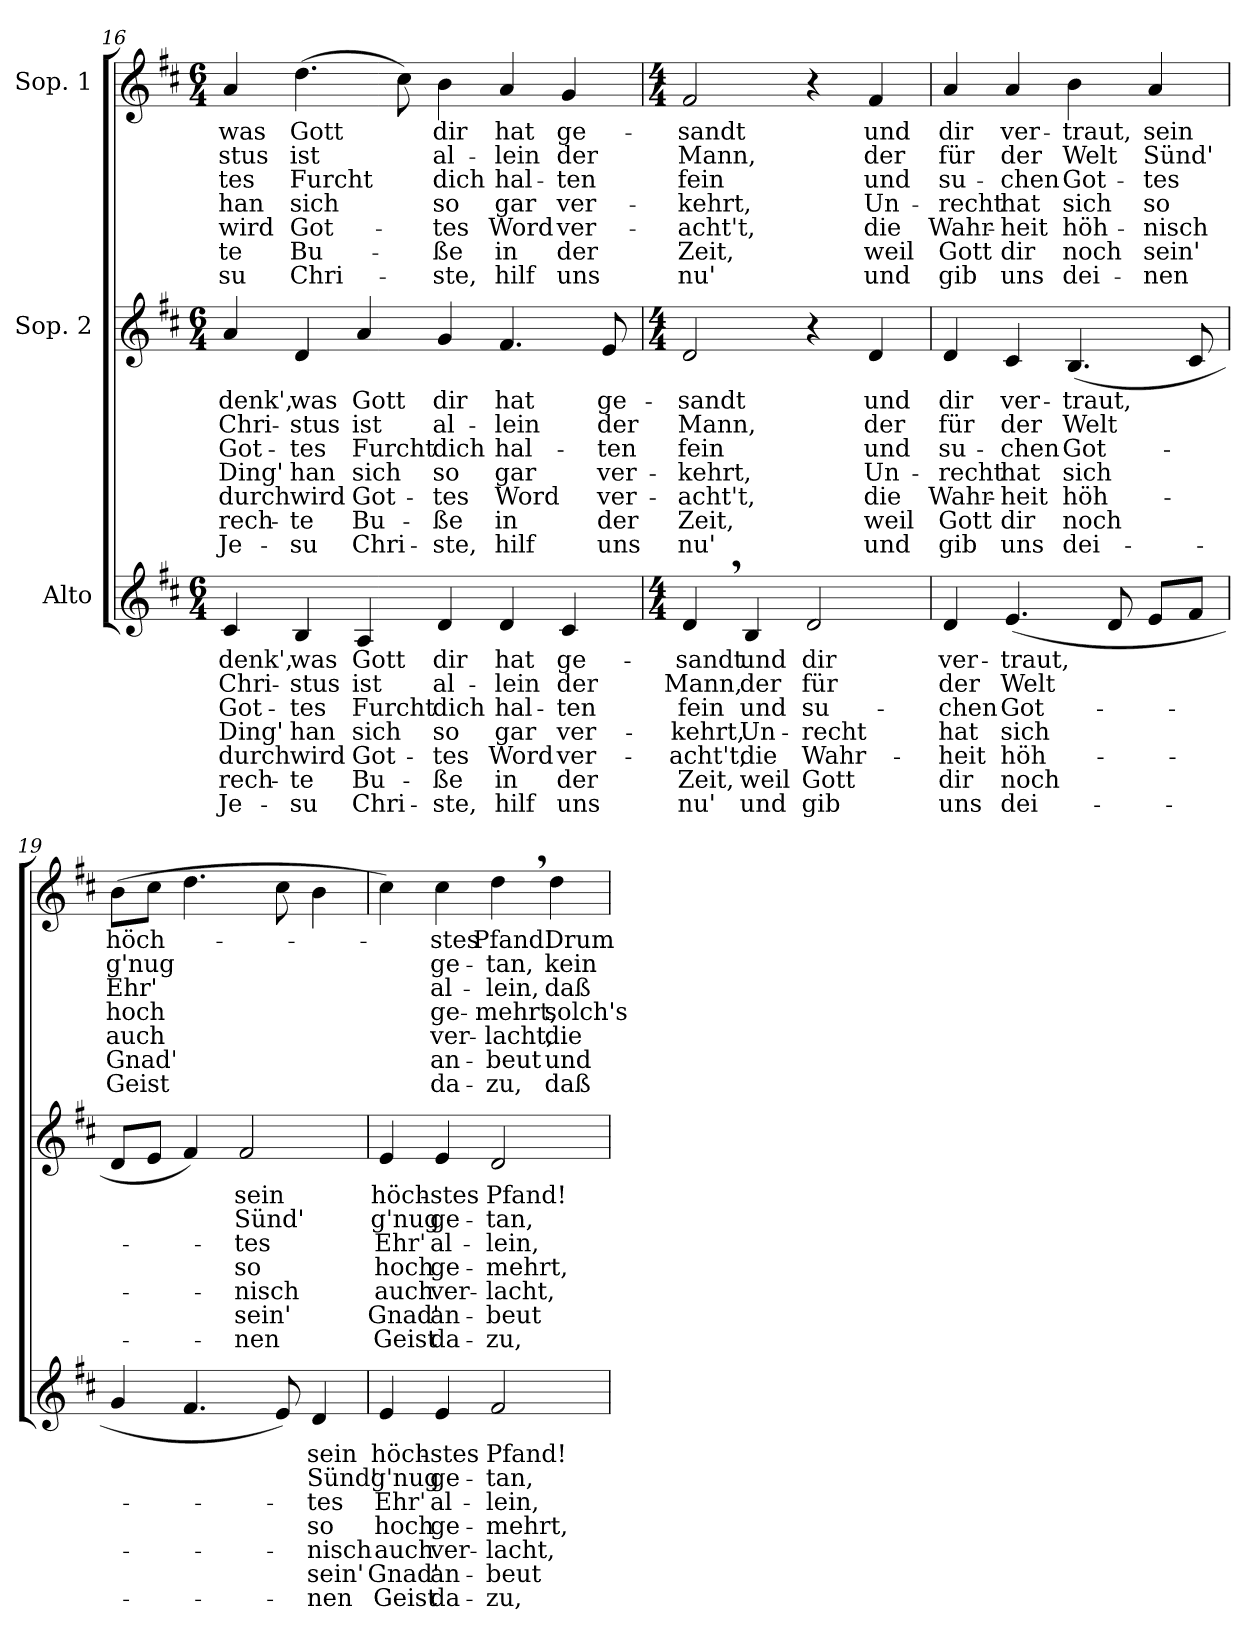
**kern	**text	**text	**text	**text	**text	**text	**text	**kern	**text	**text	**text	**text	**text	**text	**text	**kern	**text	**text	**text	**text	**text	**text	**text
*part3	*part3	*part3	*part3	*part3	*part3	*part3	*part3	*part2	*part2	*part2	*part2	*part2	*part2	*part2	*part2	*part1	*part1	*part1	*part1	*part1	*part1	*part1	*part1
*staff3	*staff3	*staff3	*staff3	*staff3	*staff3	*staff3	*staff3	*staff2	*staff2	*staff2	*staff2	*staff2	*staff2	*staff2	*staff2	*staff1	*staff1	*staff1	*staff1	*staff1	*staff1	*staff1	*staff1
*I"Alto	*	*	*	*	*	*	*	*I"Sop. 2	*	*	*	*	*	*	*	*I"Sop. 1	*	*	*	*	*	*	*
*clefG2	*	*	*	*	*	*	*	*clefG2	*	*	*	*	*	*	*	*clefG2	*	*	*	*	*	*	*
*k[f#c#]	*	*	*	*	*	*	*	*k[f#c#]	*	*	*	*	*	*	*	*k[f#c#]	*	*	*	*	*	*	*
*D:	*	*	*	*	*	*	*	*D:	*	*	*	*	*	*	*	*D:	*	*	*	*	*	*	*
*M6/4	*	*	*	*	*	*	*	*M6/4	*	*	*	*	*	*	*	*M6/4	*	*	*	*	*	*	*
=16	=16	=16	=16	=16	=16	=16	=16	=16	=16	=16	=16	=16	=16	=16	=16	=16	=16	=16	=16	=16	=16	=16	=16
!	!LO:LY:b	!LO:LY:b	!LO:LY:b	!LO:LY:b	!LO:LY:b	!LO:LY:b	!LO:LY:b	!	!	!	!	!	!	!	!	!	!	!	!	!	!	!	!
!	!	!	!	!	!	!	!	!	!LO:LY:b	!LO:LY:b	!LO:LY:b	!LO:LY:b	!LO:LY:b	!LO:LY:b	!LO:LY:b	!	!	!	!	!	!	!	!
!	!	!	!	!	!	!	!	!	!	!	!	!	!	!	!	!	!LO:LY:b	!LO:LY:b	!LO:LY:b	!LO:LY:b	!LO:LY:b	!LO:LY:b	!LO:LY:b
4c#/	-denk',	Chri-	Got-	Ding'	-durch	rech-	Je-	4a/	-denk',	Chri-	Got-	Ding'	-durch	rech-	Je-	4a/	was	-stus	-tes	han	wird	-te	-su
!	!LO:LY:b	!LO:LY:b	!LO:LY:b	!LO:LY:b	!LO:LY:b	!LO:LY:b	!LO:LY:b	!	!	!	!	!	!	!	!	!	!	!	!	!	!	!	!
!	!	!	!	!	!	!	!	!	!LO:LY:b	!LO:LY:b	!LO:LY:b	!LO:LY:b	!LO:LY:b	!LO:LY:b	!LO:LY:b	!	!	!	!	!	!	!	!
!	!	!	!	!	!	!	!	!	!	!	!	!	!	!	!	!	!LO:LY:b	!LO:LY:b	!LO:LY:b	!LO:LY:b	!LO:LY:b	!LO:LY:b	!LO:LY:b
4B/	was	-stus	-tes	han	wird	-te	-su	4d/	was	-stus	-tes	han	wird	-te	-su	(>4.dd\	Gott	ist	Furcht	sich	Got-	Bu-	Chri-
!	!LO:LY:b	!LO:LY:b	!LO:LY:b	!LO:LY:b	!LO:LY:b	!LO:LY:b	!LO:LY:b	!	!	!	!	!	!	!	!	!	!	!	!	!	!	!	!
!	!	!	!	!	!	!	!	!	!LO:LY:b	!LO:LY:b	!LO:LY:b	!LO:LY:b	!LO:LY:b	!LO:LY:b	!LO:LY:b	!	!	!	!	!	!	!	!
4A/	Gott	ist	Furcht	sich	Got-	Bu-	Chri-	4a/	Gott	ist	Furcht	sich	Got-	Bu-	Chri-	.	.	.	.	.	.	.	.
.	.	.	.	.	.	.	.	.	.	.	.	.	.	.	.	8cc#\)	.	.	.	.	.	.	.
!	!LO:LY:b	!LO:LY:b	!LO:LY:b	!LO:LY:b	!LO:LY:b	!LO:LY:b	!LO:LY:b	!	!	!	!	!	!	!	!	!	!	!	!	!	!	!	!
!	!	!	!	!	!	!	!	!	!LO:LY:b	!LO:LY:b	!LO:LY:b	!LO:LY:b	!LO:LY:b	!LO:LY:b	!LO:LY:b	!	!	!	!	!	!	!	!
!	!	!	!	!	!	!	!	!	!	!	!	!	!	!	!	!	!LO:LY:b	!LO:LY:b	!LO:LY:b	!LO:LY:b	!LO:LY:b	!LO:LY:b	!LO:LY:b
4d/	dir	al-	dich	so	-tes	-ße	-ste,	4g/	dir	al-	dich	so	-tes	-ße	-ste,	4b\	dir	al-	dich	so	-tes	-ße	-ste,
!	!LO:LY:b	!LO:LY:b	!LO:LY:b	!LO:LY:b	!LO:LY:b	!LO:LY:b	!LO:LY:b	!	!	!	!	!	!	!	!	!	!	!	!	!	!	!	!
!	!	!	!	!	!	!	!	!	!LO:LY:b	!LO:LY:b	!LO:LY:b	!LO:LY:b	!LO:LY:b	!LO:LY:b	!LO:LY:b	!	!	!	!	!	!	!	!
!	!	!	!	!	!	!	!	!	!	!	!	!	!	!	!	!	!LO:LY:b	!LO:LY:b	!LO:LY:b	!LO:LY:b	!LO:LY:b	!LO:LY:b	!LO:LY:b
4d/	hat	-lein	hal-	gar	Word	in	hilf	4.f#/	hat	-lein	hal-	gar	Word	in	hilf	4a/	hat	-lein	hal-	gar	Word	in	hilf
!	!LO:LY:b	!LO:LY:b	!LO:LY:b	!LO:LY:b	!LO:LY:b	!LO:LY:b	!LO:LY:b	!	!	!	!	!	!	!	!	!	!	!	!	!	!	!	!
!	!	!	!	!	!	!	!	!	!	!	!	!	!	!	!	!	!LO:LY:b	!LO:LY:b	!LO:LY:b	!LO:LY:b	!LO:LY:b	!LO:LY:b	!LO:LY:b
4c#/	ge-	der	-ten	ver-	ver-	der	uns	.	.	.	.	.	.	.	.	4g/	ge-	der	-ten	ver-	ver-	der	uns
!	!	!	!	!	!	!	!	!	!LO:LY:b	!LO:LY:b	!LO:LY:b	!LO:LY:b	!LO:LY:b	!LO:LY:b	!LO:LY:b	!	!	!	!	!	!	!	!
.	.	.	.	.	.	.	.	8e/	ge-	der	-ten	ver-	ver-	der	uns	.	.	.	.	.	.	.	.
!!LO:PB:g=z
=17	=17	=17	=17	=17	=17	=17	=17	=17	=17	=17	=17	=17	=17	=17	=17	=17	=17	=17	=17	=17	=17	=17	=17
*M4/4	*	*	*	*	*	*	*	*M4/4	*	*	*	*	*	*	*	*M4/4	*	*	*	*	*	*	*
!	!LO:LY:b	!LO:LY:b	!LO:LY:b	!LO:LY:b	!LO:LY:b	!LO:LY:b	!LO:LY:b	!	!	!	!	!	!	!	!	!	!	!	!	!	!	!	!
!	!	!	!	!	!	!	!	!	!LO:LY:b	!LO:LY:b	!LO:LY:b	!LO:LY:b	!LO:LY:b	!LO:LY:b	!LO:LY:b	!	!	!	!	!	!	!	!
!	!	!	!	!	!	!	!	!	!	!	!	!	!	!	!	!	!LO:LY:b	!LO:LY:b	!LO:LY:b	!LO:LY:b	!LO:LY:b	!LO:LY:b	!LO:LY:b
4d,>/	-sandt	Mann,	fein	-kehrt,	-acht't,	Zeit,	nu'	2d/	-sandt	Mann,	fein	-kehrt,	-acht't,	Zeit,	nu'	2f#/	-sandt	Mann,	fein	-kehrt,	-acht't,	Zeit,	nu'
!	!LO:LY:b	!LO:LY:b	!LO:LY:b	!LO:LY:b	!LO:LY:b	!LO:LY:b	!LO:LY:b	!	!	!	!	!	!	!	!	!	!	!	!	!	!	!	!
4B/	und	der	und	Un-	die	weil	und	.	.	.	.	.	.	.	.	.	.	.	.	.	.	.	.
!	!LO:LY:b	!LO:LY:b	!LO:LY:b	!LO:LY:b	!LO:LY:b	!LO:LY:b	!LO:LY:b	!	!	!	!	!	!	!	!	!	!	!	!	!	!	!	!
2d/	dir	für	su-	-recht	Wahr-	Gott	gib	4r	.	.	.	.	.	.	.	4r	.	.	.	.	.	.	.
!	!	!	!	!	!	!	!	!	!LO:LY:b	!LO:LY:b	!LO:LY:b	!LO:LY:b	!LO:LY:b	!LO:LY:b	!LO:LY:b	!	!	!	!	!	!	!	!
!	!	!	!	!	!	!	!	!	!	!	!	!	!	!	!	!	!LO:LY:b	!LO:LY:b	!LO:LY:b	!LO:LY:b	!LO:LY:b	!LO:LY:b	!LO:LY:b
.	.	.	.	.	.	.	.	4d/	und	der	und	Un-	die	weil	und	4f#/	und	der	und	Un-	die	weil	und
=18	=18	=18	=18	=18	=18	=18	=18	=18	=18	=18	=18	=18	=18	=18	=18	=18	=18	=18	=18	=18	=18	=18	=18
!	!LO:LY:b	!LO:LY:b	!LO:LY:b	!LO:LY:b	!LO:LY:b	!LO:LY:b	!LO:LY:b	!	!	!	!	!	!	!	!	!	!	!	!	!	!	!	!
!	!	!	!	!	!	!	!	!	!LO:LY:b	!LO:LY:b	!LO:LY:b	!LO:LY:b	!LO:LY:b	!LO:LY:b	!LO:LY:b	!	!	!	!	!	!	!	!
!	!	!	!	!	!	!	!	!	!	!	!	!	!	!	!	!	!LO:LY:b	!LO:LY:b	!LO:LY:b	!LO:LY:b	!LO:LY:b	!LO:LY:b	!LO:LY:b
4d/	ver-	der	-chen	hat	-heit	dir	uns	4d/	dir	für	su-	-recht	Wahr-	Gott	gib	4a/	dir	für	su-	-recht	Wahr-	Gott	gib
!	!LO:LY:b	!LO:LY:b	!LO:LY:b	!LO:LY:b	!LO:LY:b	!LO:LY:b	!LO:LY:b	!	!	!	!	!	!	!	!	!	!	!	!	!	!	!	!
!	!	!	!	!	!	!	!	!	!LO:LY:b	!LO:LY:b	!LO:LY:b	!LO:LY:b	!LO:LY:b	!LO:LY:b	!LO:LY:b	!	!	!	!	!	!	!	!
!	!	!	!	!	!	!	!	!	!	!	!	!	!	!	!	!	!LO:LY:b	!LO:LY:b	!LO:LY:b	!LO:LY:b	!LO:LY:b	!LO:LY:b	!LO:LY:b
(<4.e/	-traut,	Welt	Got-	sich	höh-	noch	dei-	4c#/	ver-	der	-chen	hat	-heit	dir	uns	4a/	ver-	der	-chen	hat	-heit	dir	uns
!	!	!	!	!	!	!	!	!	!LO:LY:b	!LO:LY:b	!LO:LY:b	!LO:LY:b	!LO:LY:b	!LO:LY:b	!LO:LY:b	!	!	!	!	!	!	!	!
!	!	!	!	!	!	!	!	!	!	!	!	!	!	!	!	!	!LO:LY:b	!LO:LY:b	!LO:LY:b	!LO:LY:b	!LO:LY:b	!LO:LY:b	!LO:LY:b
.	.	.	.	.	.	.	.	(<4.B/	-traut,	Welt	Got-	sich	höh-	noch	dei-	4b\	-traut,	Welt	Got-	sich	höh-	noch	dei-
8d/	.	.	.	.	.	.	.	.	.	.	.	.	.	.	.	.	.	.	.	.	.	.	.
!	!	!	!	!	!	!	!	!	!	!	!	!	!	!	!	!	!LO:LY:b	!LO:LY:b	!LO:LY:b	!LO:LY:b	!LO:LY:b	!LO:LY:b	!LO:LY:b
8e/L	.	.	.	.	.	.	.	.	.	.	.	.	.	.	.	4a/	sein	Sünd'	-tes	so	-nisch	sein'	-nen
8f#/J	.	.	.	.	.	.	.	8c#/	.	.	.	.	.	.	.	.	.	.	.	.	.	.	.
=19	=19	=19	=19	=19	=19	=19	=19	=19	=19	=19	=19	=19	=19	=19	=19	=19	=19	=19	=19	=19	=19	=19	=19
!	!	!	!	!	!	!	!	!	!	!	!	!	!	!	!	!	!LO:LY:b	!LO:LY:b	!LO:LY:b	!LO:LY:b	!LO:LY:b	!LO:LY:b	!LO:LY:b
4g/	.	.	.	.	.	.	.	8d/L	.	.	.	.	.	.	.	(>8b\L	höch-	g'nug	Ehr'	hoch	auch	Gnad'	Geist
.	.	.	.	.	.	.	.	8e/J	.	.	.	.	.	.	.	8cc#\J	.	.	.	.	.	.	.
4.f#/	.	.	.	.	.	.	.	4f#/)	.	.	.	.	.	.	.	4.dd\	.	.	.	.	.	.	.
!	!	!	!	!	!	!	!	!	!LO:LY:b	!LO:LY:b	!LO:LY:b	!LO:LY:b	!LO:LY:b	!LO:LY:b	!LO:LY:b	!	!	!	!	!	!	!	!
.	.	.	.	.	.	.	.	2f#/	sein	Sünd'	-tes	so	-nisch	sein'	-nen	.	.	.	.	.	.	.	.
8e/)	.	.	.	.	.	.	.	.	.	.	.	.	.	.	.	8cc#\	.	.	.	.	.	.	.
!	!LO:LY:b	!LO:LY:b	!LO:LY:b	!LO:LY:b	!LO:LY:b	!LO:LY:b	!LO:LY:b	!	!	!	!	!	!	!	!	!	!	!	!	!	!	!	!
4d/	sein	Sünd'	-tes	so	-nisch	sein'	-nen	.	.	.	.	.	.	.	.	4b\	.	.	.	.	.	.	.
=20	=20	=20	=20	=20	=20	=20	=20	=20	=20	=20	=20	=20	=20	=20	=20	=20	=20	=20	=20	=20	=20	=20	=20
!	!LO:LY:b	!LO:LY:b	!LO:LY:b	!LO:LY:b	!LO:LY:b	!LO:LY:b	!LO:LY:b	!	!	!	!	!	!	!	!	!	!	!	!	!	!	!	!
!	!	!	!	!	!	!	!	!	!LO:LY:b	!LO:LY:b	!LO:LY:b	!LO:LY:b	!LO:LY:b	!LO:LY:b	!LO:LY:b	!	!	!	!	!	!	!	!
4e/	höch-	g'nug	Ehr'	hoch	auch	Gnad'	Geist	4e/	höch-	g'nug	Ehr'	hoch	auch	Gnad'	Geist	4cc#\)	.	.	.	.	.	.	.
!	!LO:LY:b	!LO:LY:b	!LO:LY:b	!LO:LY:b	!LO:LY:b	!LO:LY:b	!LO:LY:b	!	!	!	!	!	!	!	!	!	!	!	!	!	!	!	!
!	!	!	!	!	!	!	!	!	!LO:LY:b	!LO:LY:b	!LO:LY:b	!LO:LY:b	!LO:LY:b	!LO:LY:b	!LO:LY:b	!	!	!	!	!	!	!	!
!	!	!	!	!	!	!	!	!	!	!	!	!	!	!	!	!	!LO:LY:b	!LO:LY:b	!LO:LY:b	!LO:LY:b	!LO:LY:b	!LO:LY:b	!LO:LY:b
4e/	-stes	ge-	al-	ge-	ver-	an-	da-	4e/	-stes	ge-	al-	ge-	ver-	an-	da-	4cc#\	-stes	ge-	al-	ge-	ver-	an-	da-
!	!LO:LY:b	!LO:LY:b	!LO:LY:b	!LO:LY:b	!LO:LY:b	!LO:LY:b	!LO:LY:b	!	!	!	!	!	!	!	!	!	!	!	!	!	!	!	!
!	!	!	!	!	!	!	!	!	!LO:LY:b	!LO:LY:b	!LO:LY:b	!LO:LY:b	!LO:LY:b	!LO:LY:b	!LO:LY:b	!	!	!	!	!	!	!	!
!	!	!	!	!	!	!	!	!	!	!	!	!	!	!	!	!	!LO:LY:b	!LO:LY:b	!LO:LY:b	!LO:LY:b	!LO:LY:b	!LO:LY:b	!LO:LY:b
2f#/	Pfand!	-tan,	-lein,	-mehrt,	-lacht,	-beut	-zu,	2d/	Pfand!	-tan,	-lein,	-mehrt,	-lacht,	-beut	-zu,	4dd,>\	Pfand!	-tan,	-lein,	-mehrt,	-lacht,	-beut	-zu,
!	!	!	!	!	!	!	!	!	!	!	!	!	!	!	!	!	!LO:LY:b	!LO:LY:b	!LO:LY:b	!LO:LY:b	!LO:LY:b	!LO:LY:b	!LO:LY:b
.	.	.	.	.	.	.	.	.	.	.	.	.	.	.	.	4dd\	Drum	kein	daß	solch's	die	und	daß
=	=	=	=	=	=	=	=	=	=	=	=	=	=	=	=	=	=	=	=	=	=	=	=
*-	*-	*-	*-	*-	*-	*-	*-	*-	*-	*-	*-	*-	*-	*-	*-	*-	*-	*-	*-	*-	*-	*-	*-
